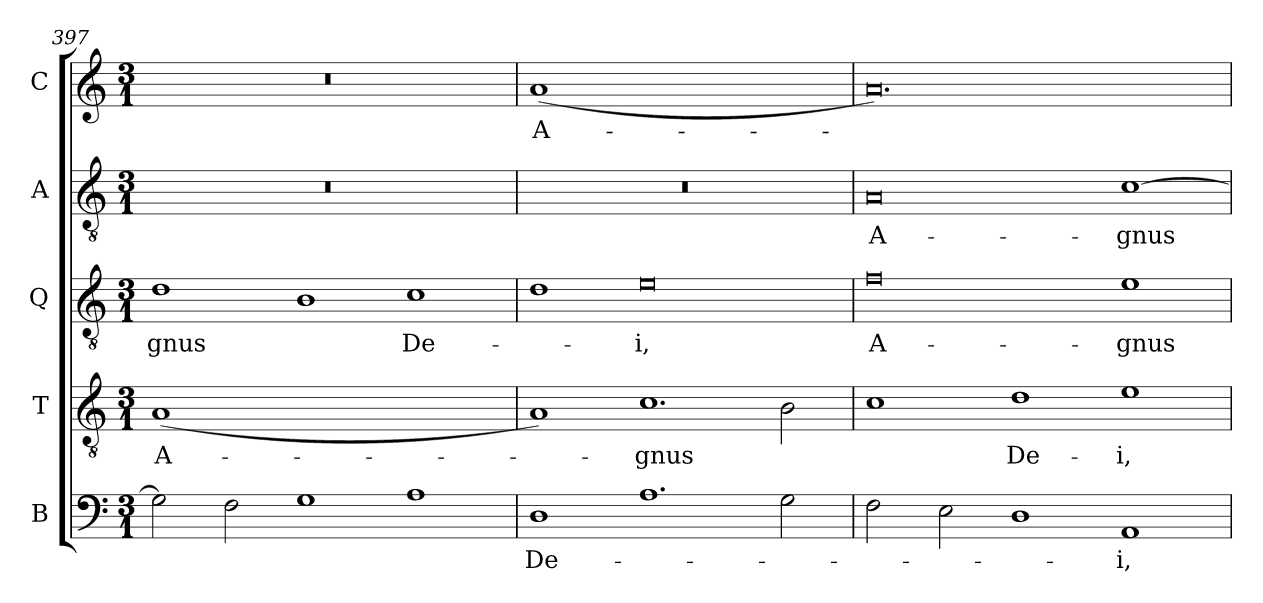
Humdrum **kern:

**kern	**text	**kern	**text	**kern	**text	**kern	**text	**kern	**text
*part5	*part5	*part4	*part4	*part3	*part3	*part2	*part2	*part1	*part1
*staff5	*staff5	*staff4	*staff4	*staff3	*staff3	*staff2	*staff2	*staff1	*staff1
*I"B	*	*I"T	*	*I"Q	*	*I"A	*	*I"C	*
*I'B	*	*I'T	*	*I'Q	*	*I'A	*	*I'C	*
*clefF4	*	*clefGv2	*	*clefGv2	*	*clefGv2	*	*clefG2	*
*M3/1	*	*M3/1	*	*M3/1	*	*M3/1	*	*M3/1	*
=397	=397	=397	=397	=397	=397	=397	=397	=397	=397
!	!	!LO:N:vis=1	!LO:LY:b:cj	!	!LO:LY:b:cj	!	!	!	!
2G\]	.	(<0.A	A-	1d	-gnus	0.r	.	0.r	.
2F\	.	.	.	.	.	.	.	.	.
1G	.	.	.	1B	.	.	.	.	.
!	!	!	!	!	!LO:LY:b:cj	!	!	!	!
1A	.	.	.	1c	De-	.	.	.	.
=398	=398	=398	=398	=398	=398	=398	=398	=398	=398
!	!LO:LY:b:cj	!	!	!	!	!	!	!LO:N:vis=1	!LO:LY:b:cj
1D	De-	1A)	.	1d	.	0.r	.	(<0.a	A-
!	!	!	!LO:LY:b:cj	!	!LO:LY:b:rj	!	!	!	!
1.A	.	1.c	-gnus	0e	-i,	.	.	.	.
2G\	.	2B\	.	.	.	.	.	.	.
=399	=399	=399	=399	=399	=399	=399	=399	=399	=399
!	!	!	!	!	!LO:LY:b:cj	!	!LO:LY:b:cj	!	!
2F\	.	1c	.	0f	A-	0A	A-	0.a)	.
2E\	.	.	.	.	.	.	.	.	.
!	!	!	!LO:LY:b:cj	!	!	!	!	!	!
1D	.	1d	De-	.	.	.	.	.	.
!	!LO:LY:b:rj	!	!LO:LY:b:rj	!	!LO:LY:b:cj	!	!LO:LY:b:cj	!	!
1AA	-i,	1e	-i,	1e	-gnus	[>1c	-gnus	.	.
=	=	=	=	=	=	=	=	=	=
*-	*-	*-	*-	*-	*-	*-	*-	*-	*-
